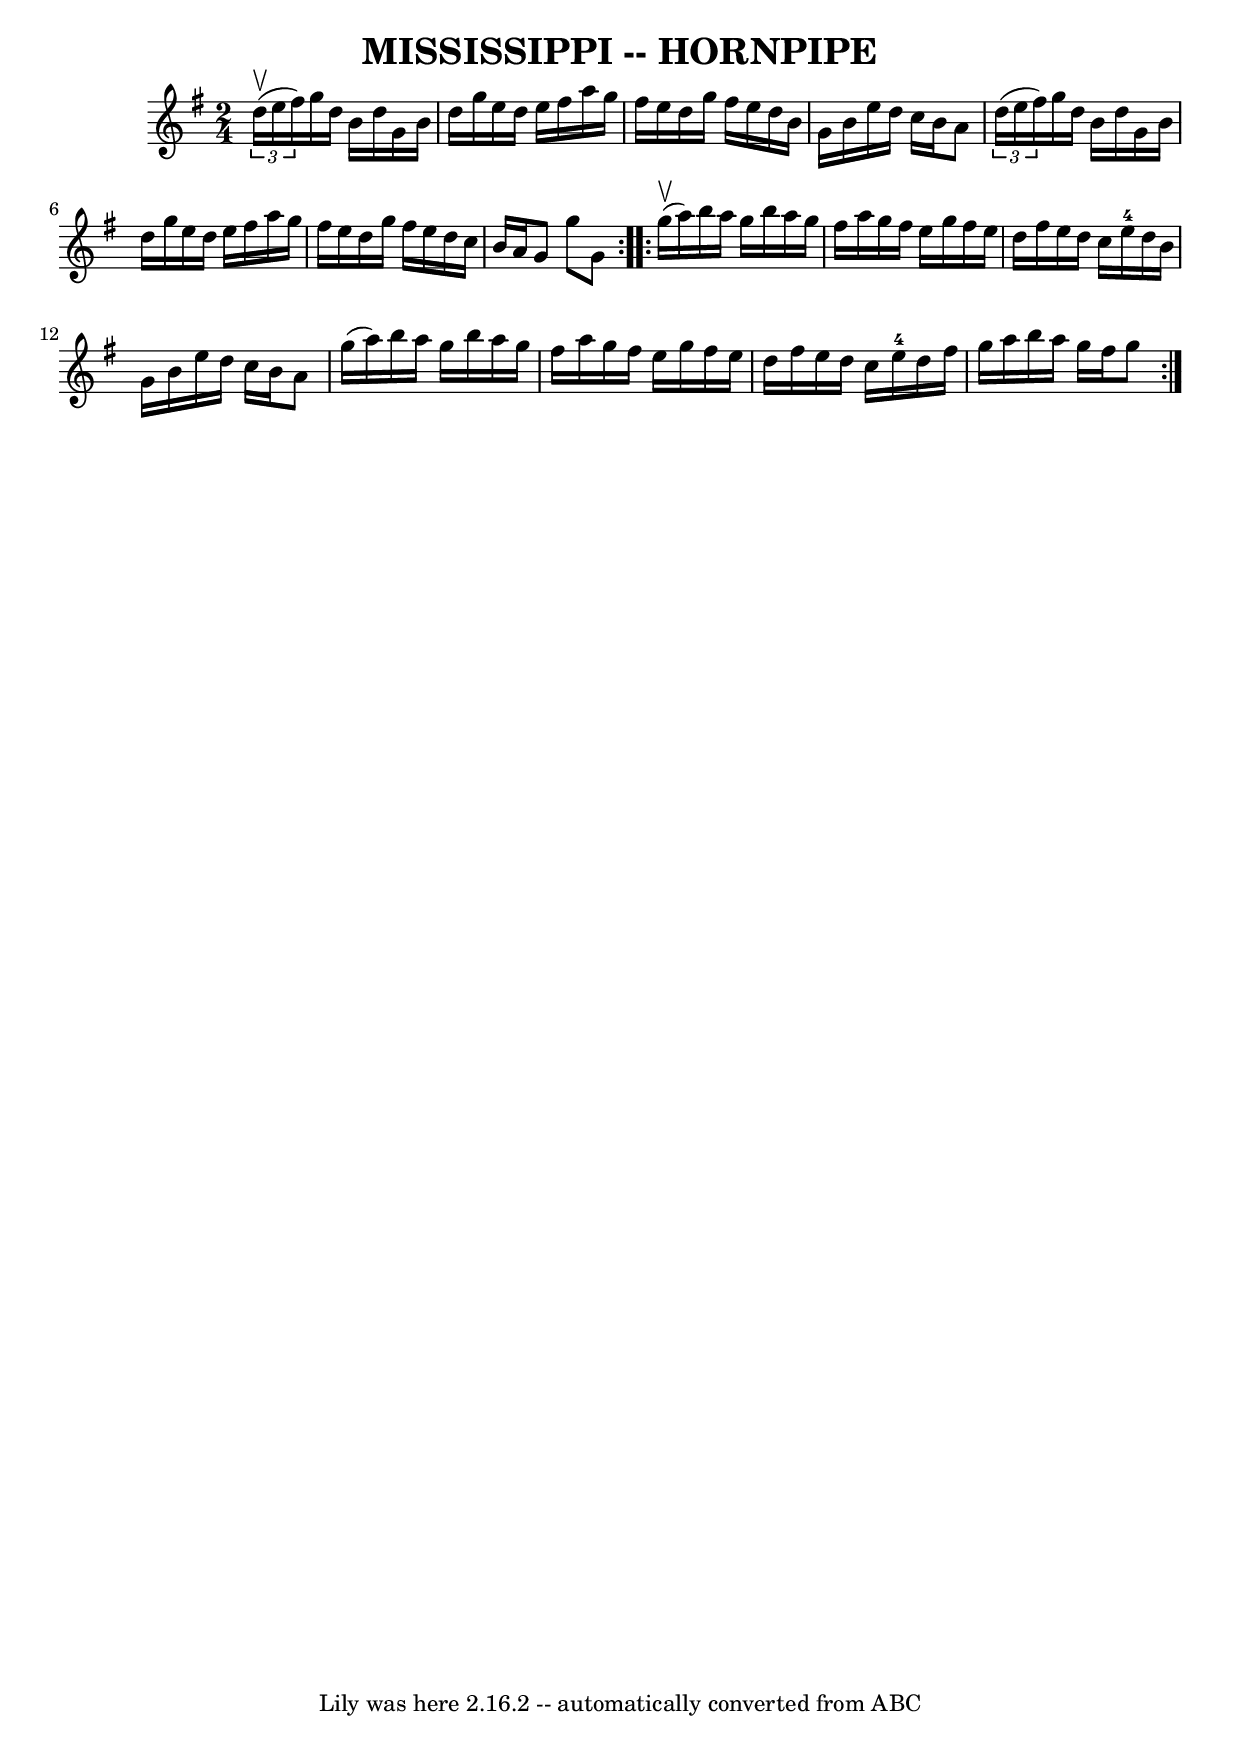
\version "2.7.40"
\include "Mammoth.ily"
\header {
	book = "Ryan's Mammoth Collection of Fiddle Tunes"
	crossRefNumber = "1"
	footnotes = ""
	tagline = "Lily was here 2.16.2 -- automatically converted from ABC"
	title = "MISSISSIPPI -- HORNPIPE"
}
voicedefault =  {
\set Score.defaultBarType = "empty"

\repeat volta 2 {
\time 2/4 \key g \major   \times 2/3 { d''16 (^\upbow e''16 fis''16) 
}       |
 g''16 d''16 b'16 d''16 g'16 b'16 d''16    
g''16    |
 e''16 d''16 e''16 fis''16 a''16 g''16    
fis''16 e''16    |
 d''16 g''16 fis''16 e''16 d''16    
b'16 g'16 b'16    |
 e''16 d''16 c''16 b'16 a'8    
\times 2/3 { d''16 (e''16 fis''16) }   |
     |
 g''16 
 d''16 b'16 d''16 g'16 b'16 d''16 g''16    |
 e''16 
 d''16 e''16 fis''16 a''16 g''16 fis''16 e''16    |
  
 d''16 g''16 fis''16 e''16 d''16 c''16 b'16 a'16    
|
 g'8 g''8 g'8    }     \repeat volta 2 { g''16 (^\upbow   
a''16)       |
 b''16 a''16 g''16 b''16 a''16 g''16   
 fis''16 a''16    |
 g''16 fis''16 e''16 g''16 fis''16   
 e''16 d''16 fis''16    |
 e''16 d''16 c''16 e''16-4  
 d''16 b'16 g'16 b'16    |
 e''16 d''16 c''16 b'16    
a'8 g''16 (a''16)   |
     |
 b''16 a''16 g''16    
b''16 a''16 g''16 fis''16 a''16    |
 g''16 fis''16    
e''16 g''16 fis''16 e''16 d''16 fis''16    |
 e''16    
d''16 c''16 e''16-4 d''16 fis''16 g''16 a''16    |
   
b''16 a''16 g''16 fis''16 g''8    }   
}

\score{
    <<

	\context Staff="default"
	{
	    \voicedefault 
	}

    >>
	\layout {
	}
	\midi {}
}
